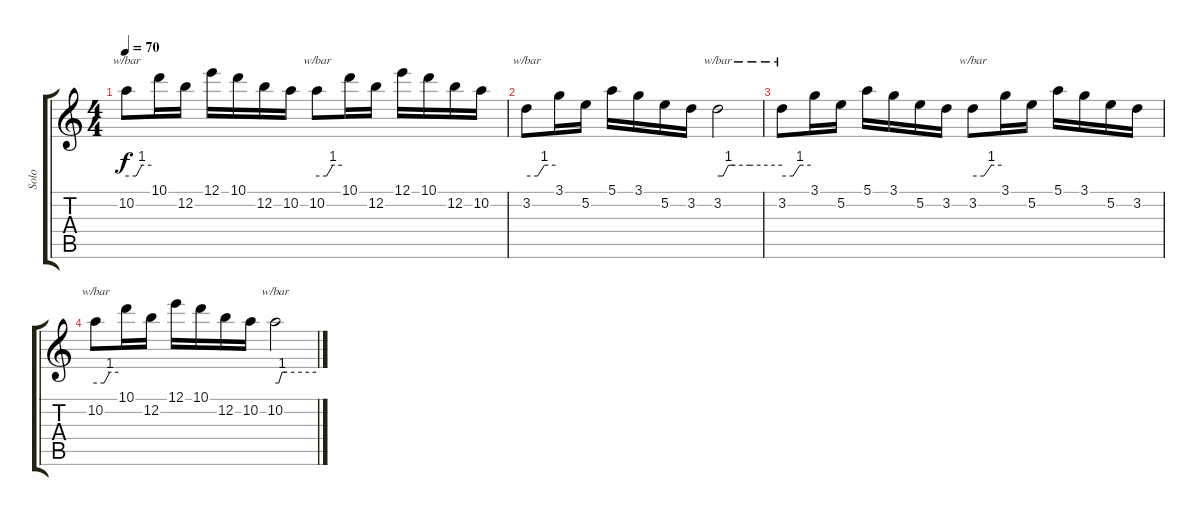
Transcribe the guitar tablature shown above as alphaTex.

\track ("Solo" "Solo") {instrument acousticguitarsteel}
\staff {score tabs}
\tuning (E4 B3 G3 D3 A2 E2) {hide}
\ts (4 4)
\tempo 70
\clef g2
\ks c
10.2.8{tbe (custom default 0 0 23 0 37 4 60 4) dy f} 10.1.16 12.2.16 12.1.16 10.1.16 12.2.16 10.2.16 10.2.8{tbe (custom default 0 0 23 0 38 4 60 4)} 10.1.16 12.2.16 12.1.16 10.1.16 12.2.16 10.2.16 |
3.2.8{tbe (custom default 0 0 23 0 37 4 60 4)} 3.1.16 5.2.16 5.1.16 3.1.16 5.2.16 3.2.16 3.2.2{tbe (custom default 0 0 5 0 10 4 15 4 30 4 60 4)} |
3.2.8{tbe (custom default 0 0 23 0 37 4 60 4)} 3.1.16 5.2.16 5.1.16 3.1.16 5.2.16 3.2.16 3.2.8{tbe (custom default 0 0 23 0 39 4 60 4)} 3.1.16 5.2.16 5.1.16 3.1.16 5.2.16 3.2.16 |
10.2.8{tbe (custom default 0 0 22 0 37 4 60 4)} 10.1.16 12.2.16 12.1.16 10.1.16 12.2.16 10.2.16 10.2.2{tbe (custom default 0 0 5 0 10 4 15 4 60 4)}
